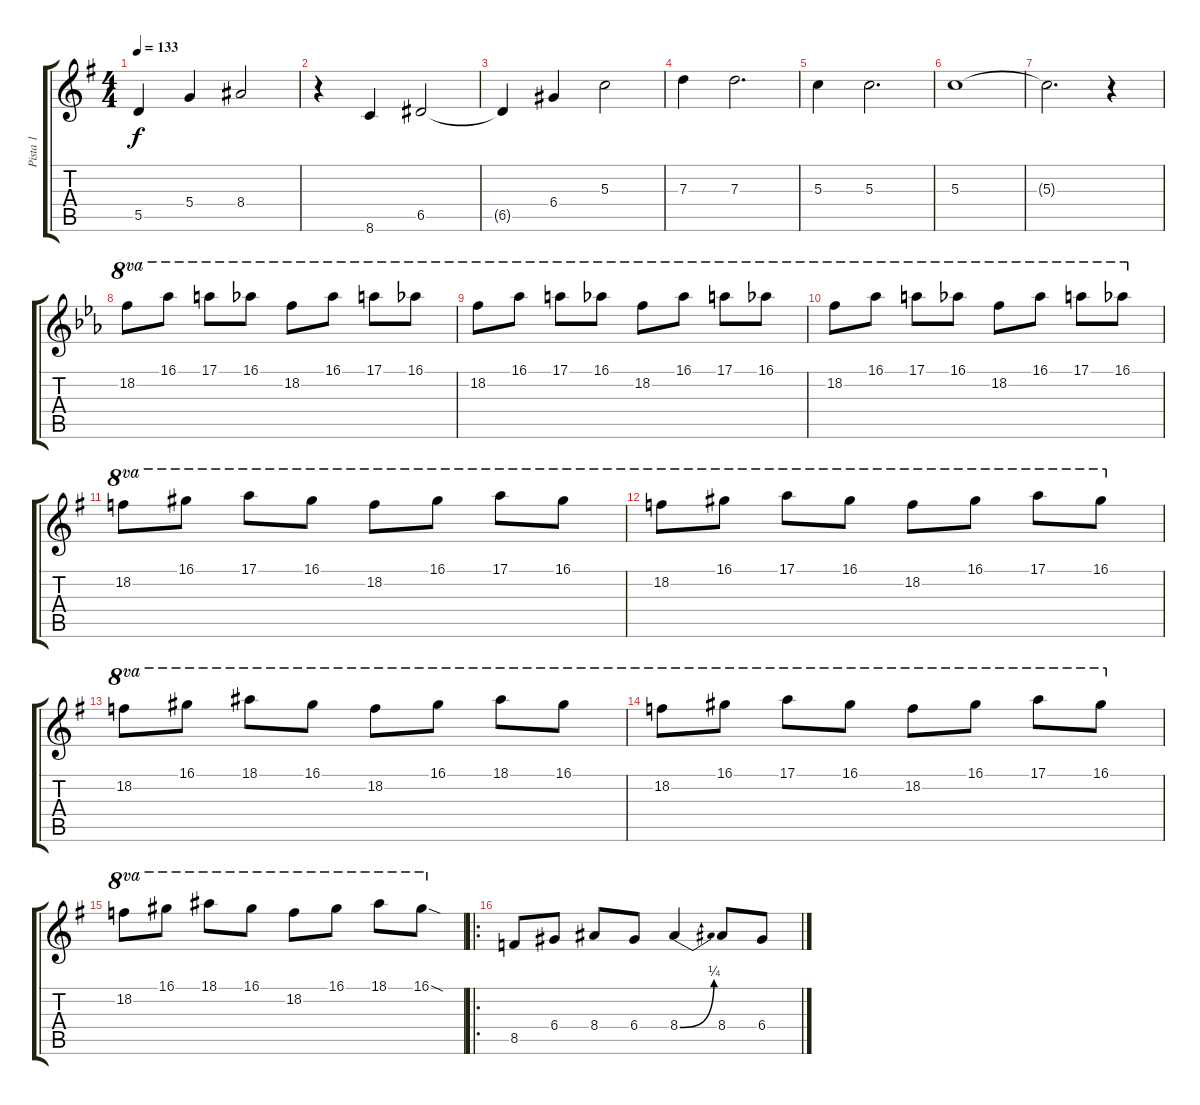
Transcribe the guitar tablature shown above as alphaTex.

\track ("Pista 1" "Pista 1") {instrument overdrivenguitar}
\staff {score tabs}
\tuning (E4 B3 G3 D3 A2 E2) {hide}
\ts (4 4)
\tempo 133
\clef g2
\ks g
5.5{t}.4{dy f} 5.4.4 8.4.2 |
r.4 8.6.4 6.5.2 |
6.5{t}.4 6.4.4 5.3.2 |
7.3.4 7.3.2{d} |
5.3.4 5.3.2{d} |
5.3.1 |
5.3{t}.2{d} r.4 |
\ks eb
18.2.8{ot 8va} 16.1.8{ot 8va} 17.1.8{ot 8va} 16.1.8{ot 8va} 18.2.8{ot 8va} 16.1.8{ot 8va} 17.1.8{ot 8va} 16.1.8{ot 8va} |
18.2.8{ot 8va} 16.1.8{ot 8va} 17.1.8{ot 8va} 16.1.8{ot 8va} 18.2.8{ot 8va} 16.1.8{ot 8va} 17.1.8{ot 8va} 16.1.8{ot 8va} |
18.2.8{ot 8va} 16.1.8{ot 8va} 17.1.8{ot 8va} 16.1.8{ot 8va} 18.2.8{ot 8va} 16.1.8{ot 8va} 17.1.8{ot 8va} 16.1.8{ot 8va} |
\ks g
18.2.8{ot 8va} 16.1.8{ot 8va} 17.1.8{ot 8va} 16.1.8{ot 8va} 18.2.8{ot 8va} 16.1.8{ot 8va} 17.1.8{ot 8va} 16.1.8{ot 8va} |
18.2.8{ot 8va} 16.1.8{ot 8va} 17.1.8{ot 8va} 16.1.8{ot 8va} 18.2.8{ot 8va} 16.1.8{ot 8va} 17.1.8{ot 8va} 16.1.8{ot 8va} |
18.2.8{ot 8va} 16.1.8{ot 8va} 18.1.8{ot 8va} 16.1.8{ot 8va} 18.2.8{ot 8va} 16.1.8{ot 8va} 18.1.8{ot 8va} 16.1.8{ot 8va} |
18.2.8{ot 8va} 16.1.8{ot 8va} 17.1.8{ot 8va} 16.1.8{ot 8va} 18.2.8{ot 8va} 16.1.8{ot 8va} 17.1.8{ot 8va} 16.1.8{ot 8va} |
18.2.8{ot 8va} 16.1.8{ot 8va} 18.1.8{ot 8va} 16.1.8{ot 8va} 18.2.8{ot 8va} 16.1.8{ot 8va} 18.1.8{ot 8va} 16.1{sod}.8{ot 8va} |
\ro
8.5.8 6.4.8 8.4.8 6.4.8 8.4{be (bend 0 0 60 1)}.4 8.4.8 6.4.8
